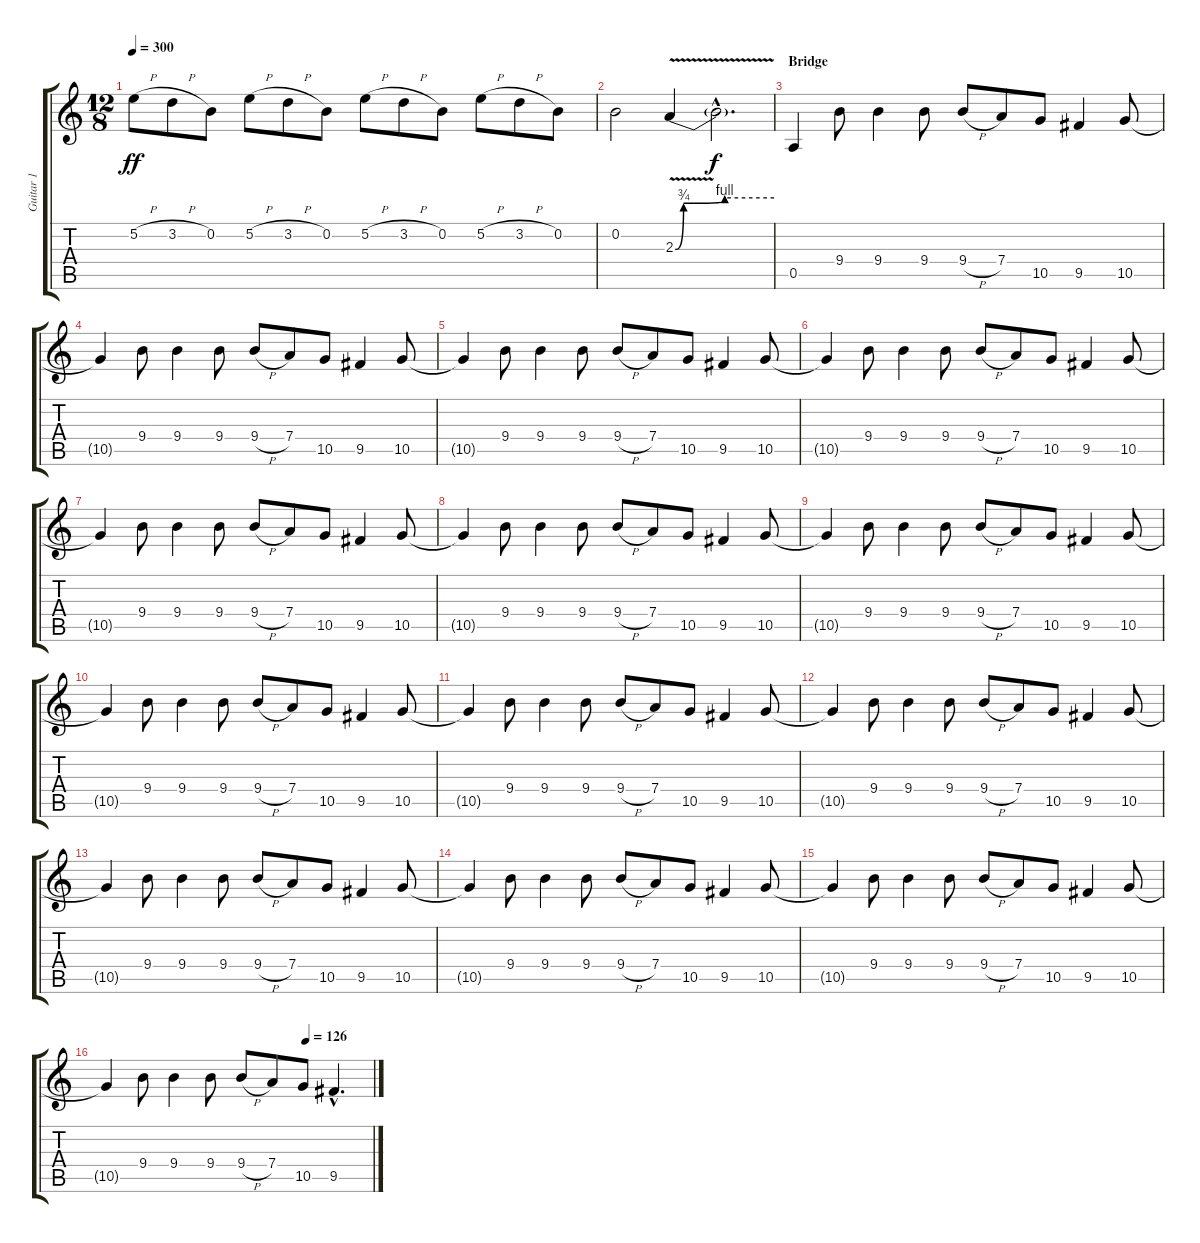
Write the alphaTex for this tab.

\track ("Guitar 1" "Guitar 1") {instrument overdrivenguitar}
\staff {score tabs}
\tuning (E4 B3 G3 D3 A2 E2) {hide}
\ts (12 8)
\tempo 300
\clef g2
\ks c
5.2{h}.8{dy ff} 3.2{h}.8 0.2.8 5.2{h}.8 3.2{h}.8 0.2.8 5.2{h}.8 3.2{h}.8 0.2.8 5.2{h}.8 3.2{h}.8 0.2.8 |
0.2.2 2.3{be (custom 0 0 5 3 30 4 60 4) v}.4 2.3{hac t}.2{d dy f} |
\section ("" "Bridge")
0.5.4{balance 2} 9.4.8 9.4.4 9.4.8 9.4{h}.8 7.4.8 10.5.8 9.5.4 10.5.8 |
10.5{t}.4 9.4.8 9.4.4 9.4.8 9.4{h}.8 7.4.8 10.5.8 9.5.4 10.5.8 |
10.5{t}.4 9.4.8 9.4.4 9.4.8 9.4{h}.8 7.4.8 10.5.8 9.5.4 10.5.8 |
10.5{t}.4 9.4.8 9.4.4 9.4.8 9.4{h}.8 7.4.8 10.5.8 9.5.4 10.5.8 |
10.5{t}.4 9.4.8 9.4.4 9.4.8 9.4{h}.8 7.4.8 10.5.8 9.5.4 10.5.8 |
10.5{t}.4 9.4.8 9.4.4 9.4.8 9.4{h}.8 7.4.8 10.5.8 9.5.4 10.5.8 |
10.5{t}.4 9.4.8 9.4.4 9.4.8 9.4{h}.8 7.4.8 10.5.8 9.5.4 10.5.8 |
10.5{t}.4 9.4.8 9.4.4 9.4.8 9.4{h}.8 7.4.8 10.5.8 9.5.4 10.5.8 |
10.5{t}.4 9.4.8 9.4.4 9.4.8 9.4{h}.8 7.4.8 10.5.8 9.5.4 10.5.8 |
10.5{t}.4 9.4.8 9.4.4 9.4.8 9.4{h}.8 7.4.8 10.5.8 9.5.4 10.5.8 |
10.5{t}.4 9.4.8 9.4.4 9.4.8 9.4{h}.8 7.4.8 10.5.8 9.5.4 10.5.8 |
10.5{t}.4 9.4.8 9.4.4 9.4.8 9.4{h}.8 7.4.8 10.5.8 9.5.4 10.5.8 |
10.5{t}.4 9.4.8 9.4.4 9.4.8 9.4{h}.8 7.4.8 10.5.8 9.5.4 10.5.8 |
\tempo (126 0.75)
10.5{t}.4 9.4.8 9.4.4 9.4.8 9.4{h}.8 7.4.8 10.5.8 9.5{hac}.4{d}
